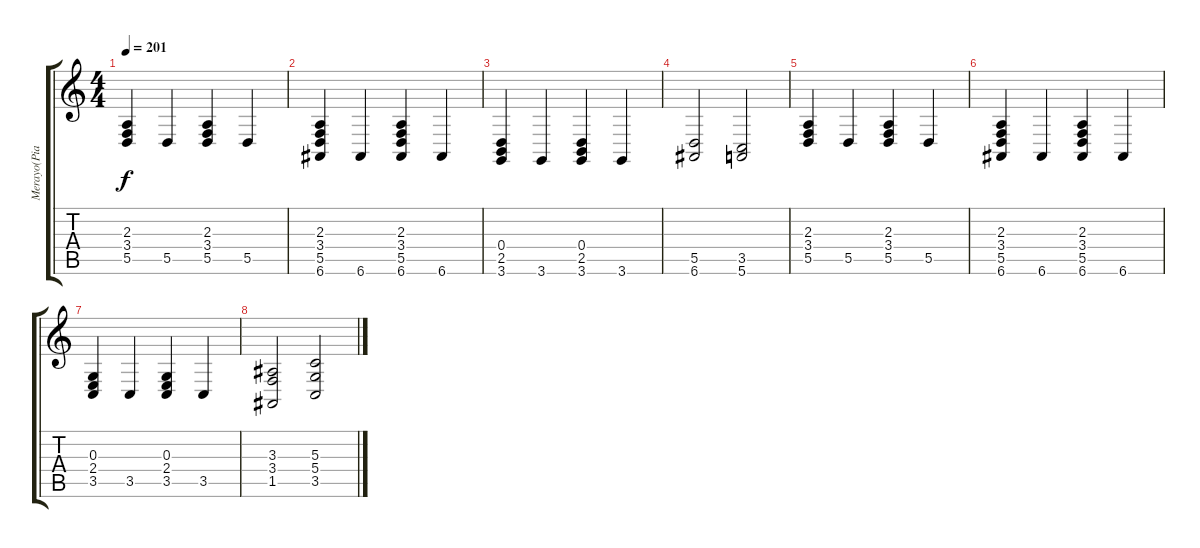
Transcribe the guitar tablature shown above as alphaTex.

\track ("Merayo(Piano)" "Merayo(Pia") {instrument acousticgrandpiano}
\staff {score tabs}
\tuning (E4 B3 G3 D3 A2 E2) {hide}
\ts (4 4)
\tempo 201
\clef g2
\ks c
(2.3 3.4 5.5).4{dy f} 5.5.4 (2.3 3.4 5.5).4 5.5.4 |
(2.3 3.4 5.5 6.6).4 6.6.4 (2.3 3.4 5.5 6.6).4 6.6.4 |
(0.4 2.5 3.6).4 3.6.4 (0.4 2.5 3.6).4 3.6.4 |
(5.5 6.6).2 (3.5 5.6).2 |
(2.3 3.4 5.5).4 5.5.4 (2.3 3.4 5.5).4 5.5.4 |
(2.3 3.4 5.5 6.6).4 6.6.4 (2.3 3.4 5.5 6.6).4 6.6.4 |
(0.3 2.4 3.5).4 3.5.4 (0.3 2.4 3.5).4 3.5.4 |
(3.3 3.4 1.5).2 (5.3 5.4 3.5).2
